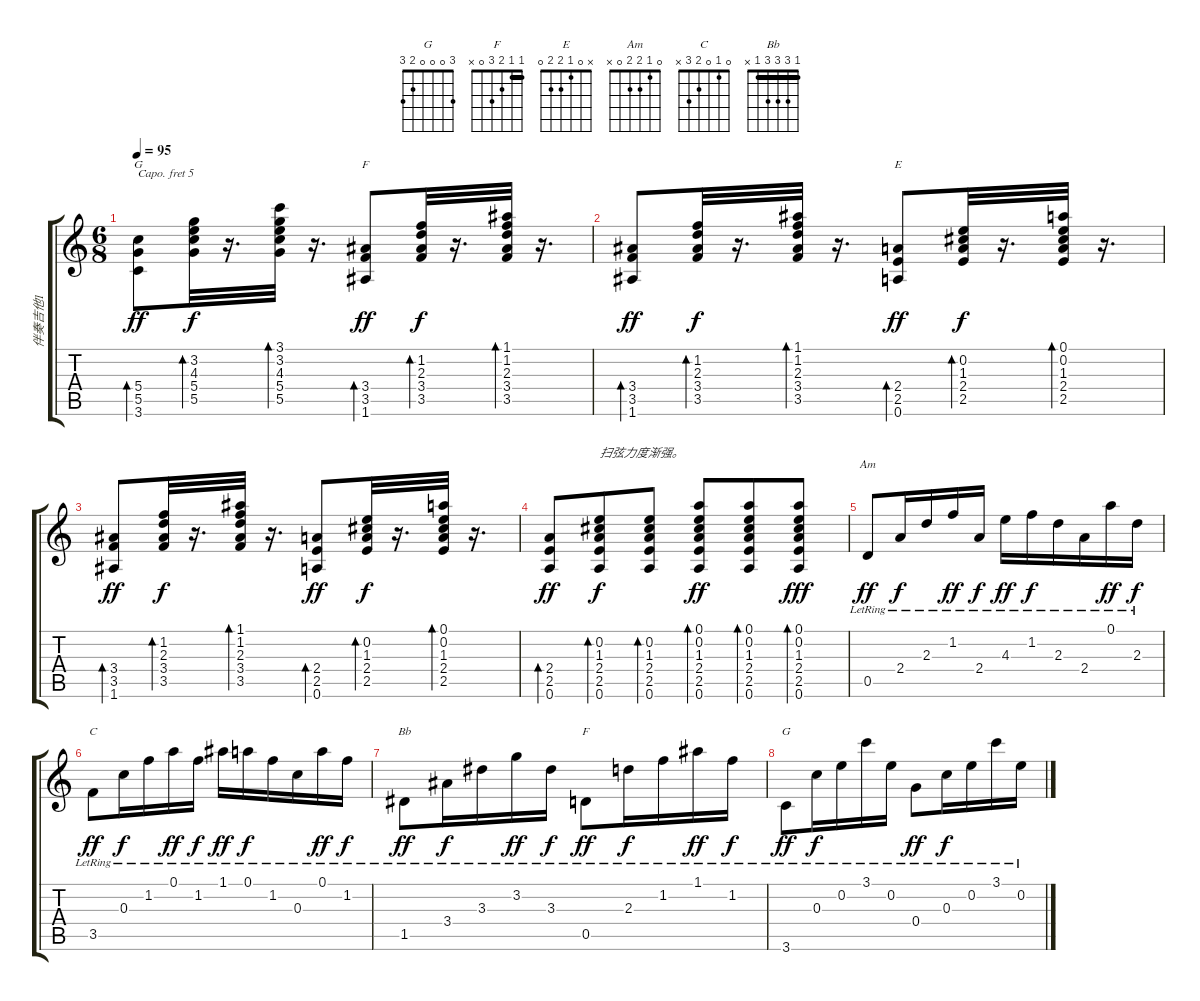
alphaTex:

\track ("伴奏吉他1" "伴奏吉他1") {instrument acousticguitarsteel}
\staff {score tabs}
\capo 5
\tuning (E4 B3 G3 D3 A2 E2) {hide}
\chord ("G" x 3 4 5 5 3) {barre 3}
\chord ("F" x 1 2 3 3 1) {barre 1}
\chord ("E" x 0 1 2 2 0)
\chord ("Am" 0 1 2 2 0 x)
\chord ("C" 0 1 0 2 3 x)
\chord ("Bb" 1 3 3 3 1 x) {barre 1}
\chord ("F" 1 1 2 3 0 x) {barre 1}
\chord ("G" 3 0 0 0 2 3)
\ts (6 8)
\tempo 95
\clef g2
\ks c
(5.4 5.5 3.6).8{bd 60 ch "G" dy ff} (3.2 4.3 5.4 5.5).32{bd 120 dy f} r.16{d} (3.1 3.2 4.3 5.4 5.5).32{bd 120} r.16{d} (3.4 3.5 1.6).8{bd 60 ch "F" dy ff} (1.2 2.3 3.4 3.5).32{bd 120 dy f} r.16{d} (1.1 1.2 2.3 3.4 3.5).32{bd 120} r.16{d} |
(3.4 3.5 1.6).8{bd 60 dy ff} (1.2 2.3 3.4 3.5).32{bd 120 dy f} r.16{d} (1.1 1.2 2.3 3.4 3.5).32{bd 120} r.16{d} (2.4 2.5 0.6).8{bd 60 ch "E" dy ff} (0.2 1.3 2.4 2.5).32{bd 120 dy f} r.16{d} (0.1 0.2 1.3 2.4 2.5).32{bd 120} r.16{d} |
(3.4 3.5 1.6).8{bd 60 dy ff} (1.2 2.3 3.4 3.5).32{bd 120 dy f} r.16{d} (1.1 1.2 2.3 3.4 3.5).32{bd 120} r.16{d} (2.4 2.5 0.6).8{bd 60 dy ff} (0.2 1.3 2.4 2.5).32{bd 120 dy f} r.16{d} (0.1 0.2 1.3 2.4 2.5).32{bd 120} r.16{d} |
(2.4 2.5 0.6).8{bd 60 dy ff volume 16} (0.2 1.3 2.4 2.5 0.6).8{bd 60 txt "扫弦力度渐强。" dy f} (0.2 1.3 2.4 2.5 0.6).8{bd 60} (0.1 0.2 1.3 2.4 2.5 0.6).8{bd 60 dy ff} (0.1 0.2 1.3 2.4 2.5 0.6).8{bd 60} (0.1 0.2 1.3 2.4 2.5 0.6).8{bd 60 dy fff} |
0.5{lr}.8{ch "Am" dy ff} 2.4{lr}.16{dy f} 2.3{lr}.16 1.2{lr}.16{dy ff} 2.4{lr}.16{dy f} 4.3{lr}.16{dy ff} 1.2{lr}.16{dy f} 2.3{lr}.16 2.4{lr}.16 0.1{lr}.16{dy ff} 2.3{lr}.16{dy f} |
3.5{lr}.8{ch "C" dy ff} 0.3{lr}.16{dy f} 1.2{lr}.16 0.1{lr}.16{dy ff} 1.2{lr}.16{dy f} 1.1{lr}.16{dy ff} 0.1{lr}.16{dy f} 1.2{lr}.16 0.3{lr}.16 0.1{lr}.16{dy ff} 1.2{lr}.16{dy f} |
1.5{lr}.8{ch "Bb" dy ff} 3.4{lr}.16{dy f} 3.3{lr}.16 3.2{lr}.16{dy ff} 3.3{lr}.16{dy f} 0.5{lr}.8{ch "F" dy ff} 2.3{lr}.16{dy f} 1.2{lr}.16 1.1{lr}.16{dy ff} 1.2{lr}.16{dy f} |
3.6{lr}.8{ch "G" dy ff} 0.3{lr}.16{dy f} 0.2{lr}.16 3.1{lr}.16 0.2{lr}.16 0.4{lr}.8{dy ff} 0.3{lr}.16{dy f} 0.2{lr}.16 3.1{lr}.16 0.2{lr}.16
